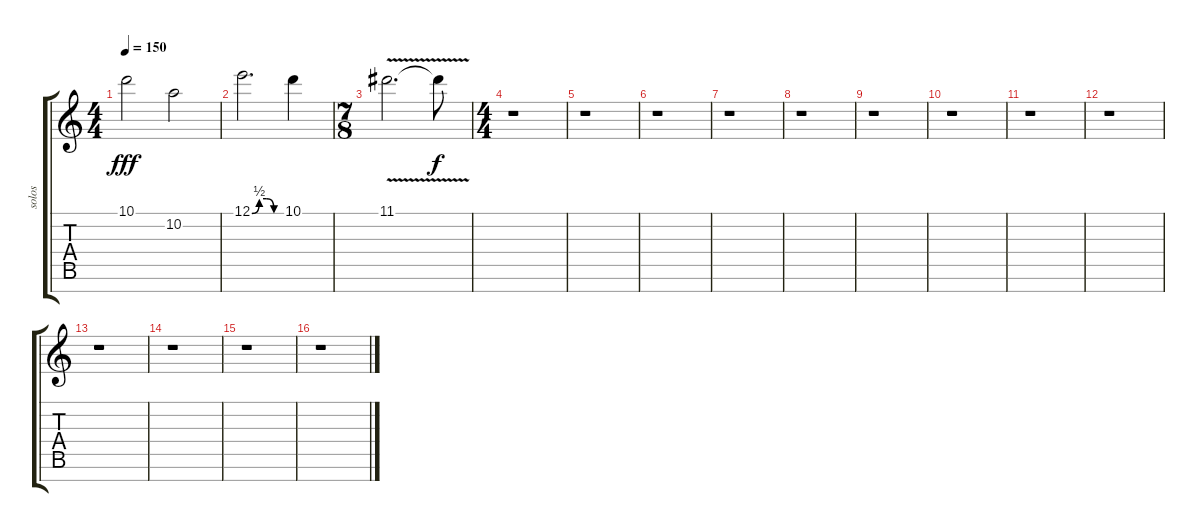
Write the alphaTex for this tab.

\track ("solos" "solos") {instrument distortionguitar}
\staff {score tabs}
\tuning (E4 B3 G3 D3 A2 E2 B1) {hide}
\ts (4 4)
\tempo 150
\clef g2
\ks c
10.1.2{dy fff} 10.2.2 |
12.1{be (custom 0 0 15 2 30 2 45 0 60 0)}.2{d} 10.1.4 |
\ts (7 8)
11.1{v}.2{d} 11.1{t}.8{dy f} |
\ts (4 4)
r.1 |
r.1 |
r.1 |
r.1 |
r.1 |
r.1 |
r.1 |
r.1 |
r.1 |
r.1 |
r.1 |
r.1 |
r.1
